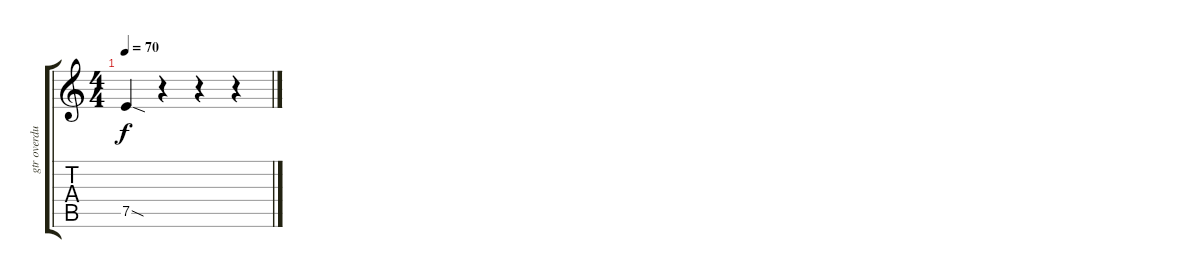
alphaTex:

\track ("gtr overdub*" "gtr overdu") {instrument overdrivenguitar}
\staff {score tabs}
\tuning (E4 B3 G3 D3 A2 E2) {hide}
\ts (4 4)
\tempo 70
\clef g2
\ks c
7.5{sod}.4{dy f} r.4 r.4 r.4
